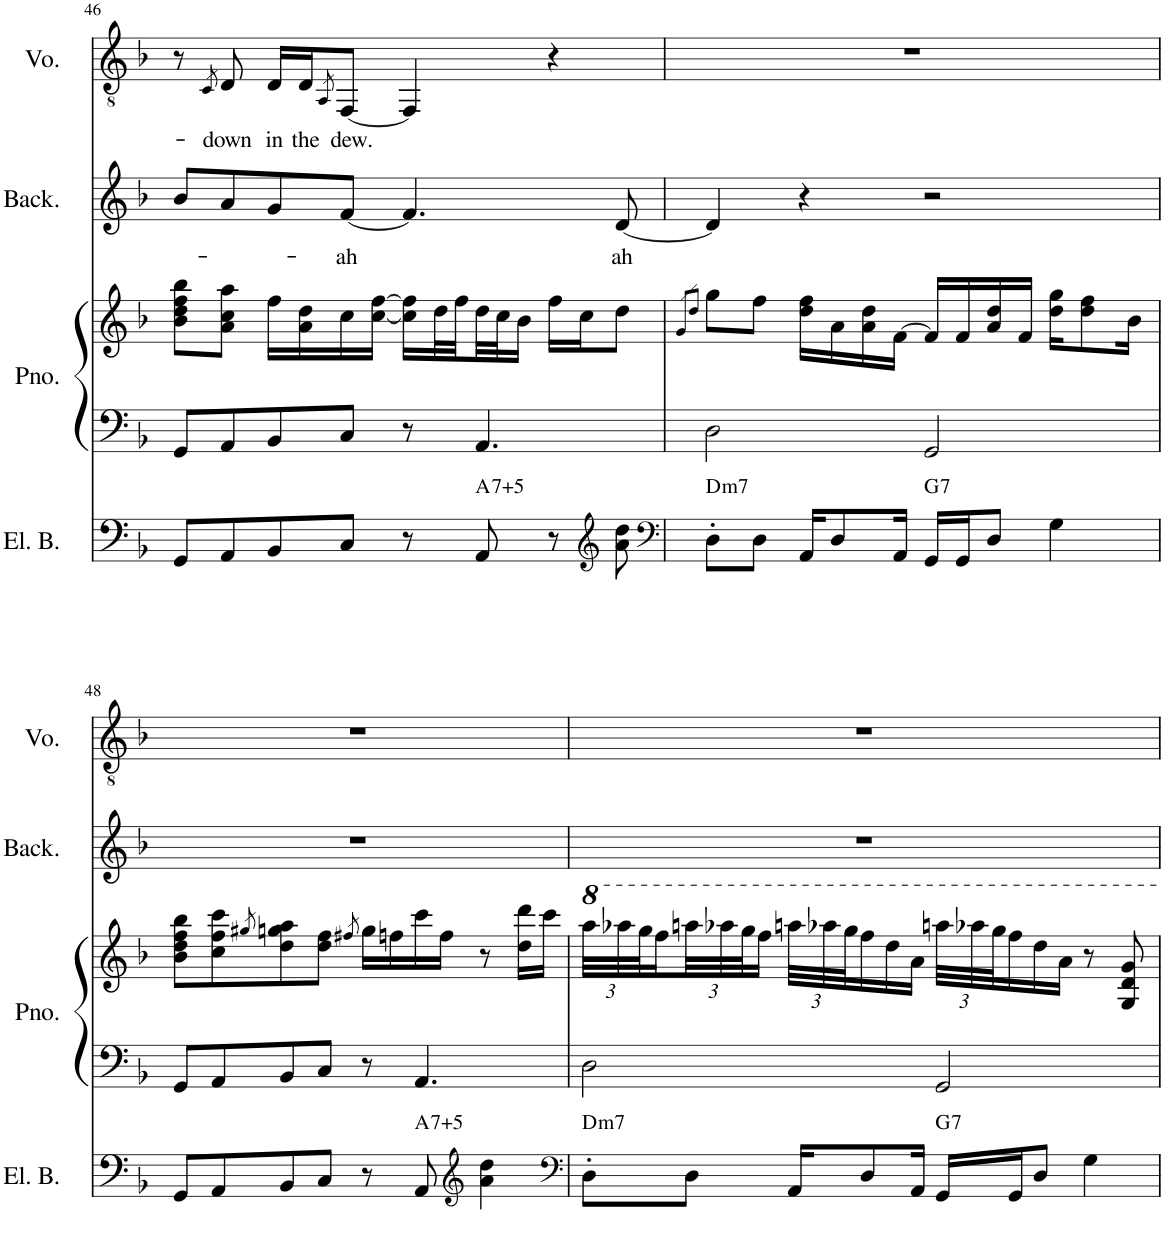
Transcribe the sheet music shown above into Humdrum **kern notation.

**kern	**harte	**kern	**kern	**kern	**text	**kern	**text
*part4	*part4	*part3	*part3	*part2	*part2	*part1	*part1
*staff5	*	*staff4	*staff3	*staff2	*staff2	*staff1	*staff1
*I"5-str. Electric Bass	*	*I"Piano	*	*I"Backup Singers	*	*I"Voice	*
*I'El. B.	*	*I'Pno.	*	*I'Back.	*	*I'Vo.	*
!!LO:PB:g=z
*clefF4	*	*clefF4	*clefG2	*clefG2	*	*clefGv2	*
*Trd7c12	*	*	*	*	*	*	*
*k[b-]	*	*k[b-]	*k[b-]	*k[b-]	*	*k[b-]	*
*M4/4	*	*M4/4	*M4/4	*M4/4	*	*M4/4	*
=46	=46	=46	=46	=46	=46	=46	=46
8GG/L	.	8GG/L	8b-\ 8dd\ 8ff\ 8bb-\L	8b-/L	.	8r	.
.	.	.	.	.	.	8qC/	.
!	!	!	!	!	!	!	!LO:LY:b
8AA/	.	8AA/	8a\ 8cc\ 8aa\J	8a/	.	8D/	-down
!	!	!	!	!	!	!	!LO:LY:b
8BB-/	.	8BB-/	16ff\LL	8g/	.	16D/LL	in
!	!	!	!	!	!	!	!LO:LY:b
.	.	.	16a\ 16dd\	.	.	16D/J	the
.	.	.	.	.	.	8qAA/	.
!	!	!	!	!	!LO:LY:b	!	!LO:LY:b
8C/J	.	8C/J	16cc\	[8f/J	-ah	[8FF/J	dew.
.	.	.	[16cc\ [16ff\JJ	.	.	.	.
8r	.	8r	16cc\] 16ff\]LL	4.f/]	.	4FF/]	.
.	.	.	32dd\L	.	.	.	.
.	.	.	32ff\	.	.	.	.
!	!LO:H:kt=7	!	!	!	!	!	!
8AA/	A:(3,#5,b7)	4.AA/	32dd\	.	.	.	.
.	.	.	32cc\J	.	.	.	.
.	.	.	16b-\JJ	.	.	.	.
8r	.	.	16ff\LL	.	.	4r	.
.	.	.	16cc\J	.	.	.	.
*clefG2	*	*	*	*	*	*	*
!	!	!	!	!	!LO:LY:b	!	!
8a\ 8dd\	.	.	8dd\J	[8d/	ah	.	.
=47	=47	=47	=47	=47	=47	=47	=47
*clefF4	*	*	*	*	*	*	*
.	.	.	8qg/L	.	.	.	.
.	.	.	8qdd/J	.	.	.	.
!	!LO:H:kt=m7	!	!	!	!	!	!
8D'\L	D:min7	2D\	8gg\L	4d/]	.	1r	.
8D\J	.	.	8ff\J	.	.	.	.
16AA/KL	.	.	16dd\ 16ff\LL	4r	.	.	.
8D/	.	.	16a\	.	.	.	.
.	.	.	16a\ 16dd\	.	.	.	.
16AA/Jk	.	.	[16f\JJ	.	.	.	.
!	!LO:H:kt=7	!	!	!	!	!	!
16GG/LL	G:7	2GG/	16f/LL]	2r	.	.	.
16GG/J	.	.	16f/	.	.	.	.
8D/J	.	.	16a/ 16dd/	.	.	.	.
.	.	.	16f/JJ	.	.	.	.
4G\	.	.	16dd\ 16gg\KL	.	.	.	.
.	.	.	8dd\ 8ff\	.	.	.	.
.	.	.	16b-\Jk	.	.	.	.
!!LO:LB:g=z
=48	=48	=48	=48	=48	=48	=48	=48
8GG/L	.	8GG/L	8b-\ 8dd\ 8ff\ 8bb-\L	1r	.	1r	.
8AA/	.	8AA/	8cc\ 8ff\ 8ccc\	.	.	.	.
.	.	.	8qgg#X/	.	.	.	.
8BB-/	.	8BB-/	8dd\ 8ggn\ 8aa\	.	.	.	.
8C/J	.	8C/J	8dd\ 8ff\J	.	.	.	.
.	.	.	8qff#X/	.	.	.	.
8r	.	8r	16gg\LL	.	.	.	.
.	.	.	16ffn\	.	.	.	.
!	!LO:H:kt=7	!	!	!	!	!	!
8AA/	A:(3,#5,b7)	4.AA/	16ccc\	.	.	.	.
.	.	.	16ff\JJ	.	.	.	.
*clefG2	*	*	*	*	*	*	*
4a\ 4dd\	.	.	8r	.	.	.	.
.	.	.	16dd\ 16ddd\LL	.	.	.	.
.	.	.	16ccc\JJ	.	.	.	.
=49	=49	=49	=49	=49	=49	=49	=49
*clefF4	*	*	*	*	*	*	*
*	*	*	*Xbrackettup	*	*	*	*
!	!LO:H:kt=m7	!	!	!	!	!	!
8D'\L	D:min7	2D\	48aaa\LLL	1r	.	1r	.
.	.	.	48aaa-X\	.	.	.	.
.	.	.	48ggg\J	.	.	.	.
.	.	.	16fff\	.	.	.	.
8D\J	.	.	48aaan\L	.	.	.	.
.	.	.	48aaa-X\	.	.	.	.
.	.	.	48ggg\J	.	.	.	.
.	.	.	16fff\JJ	.	.	.	.
16AA/KL	.	.	48aaan\LLL	.	.	.	.
.	.	.	48aaa-X\	.	.	.	.
.	.	.	48ggg\J	.	.	.	.
8D/	.	.	16fff\	.	.	.	.
.	.	.	16ddd\	.	.	.	.
16AA/Jk	.	.	16aa\JJ	.	.	.	.
!	!LO:H:kt=7	!	!	!	!	!	!
16GG/LL	G:7	2GG/	48aaan\LLL	.	.	.	.
.	.	.	48aaa-X\	.	.	.	.
.	.	.	48ggg\J	.	.	.	.
16GG/J	.	.	16fff\	.	.	.	.
8D/J	.	.	16ddd\	.	.	.	.
.	.	.	16aa\JJ	.	.	.	.
4G\	.	.	8r	.	.	.	.
.	.	.	8g/ 8dd/ 8gg/	.	.	.	.
=	=	=	=	=	=	=	=
*-	*-	*-	*-	*-	*-	*-	*-
